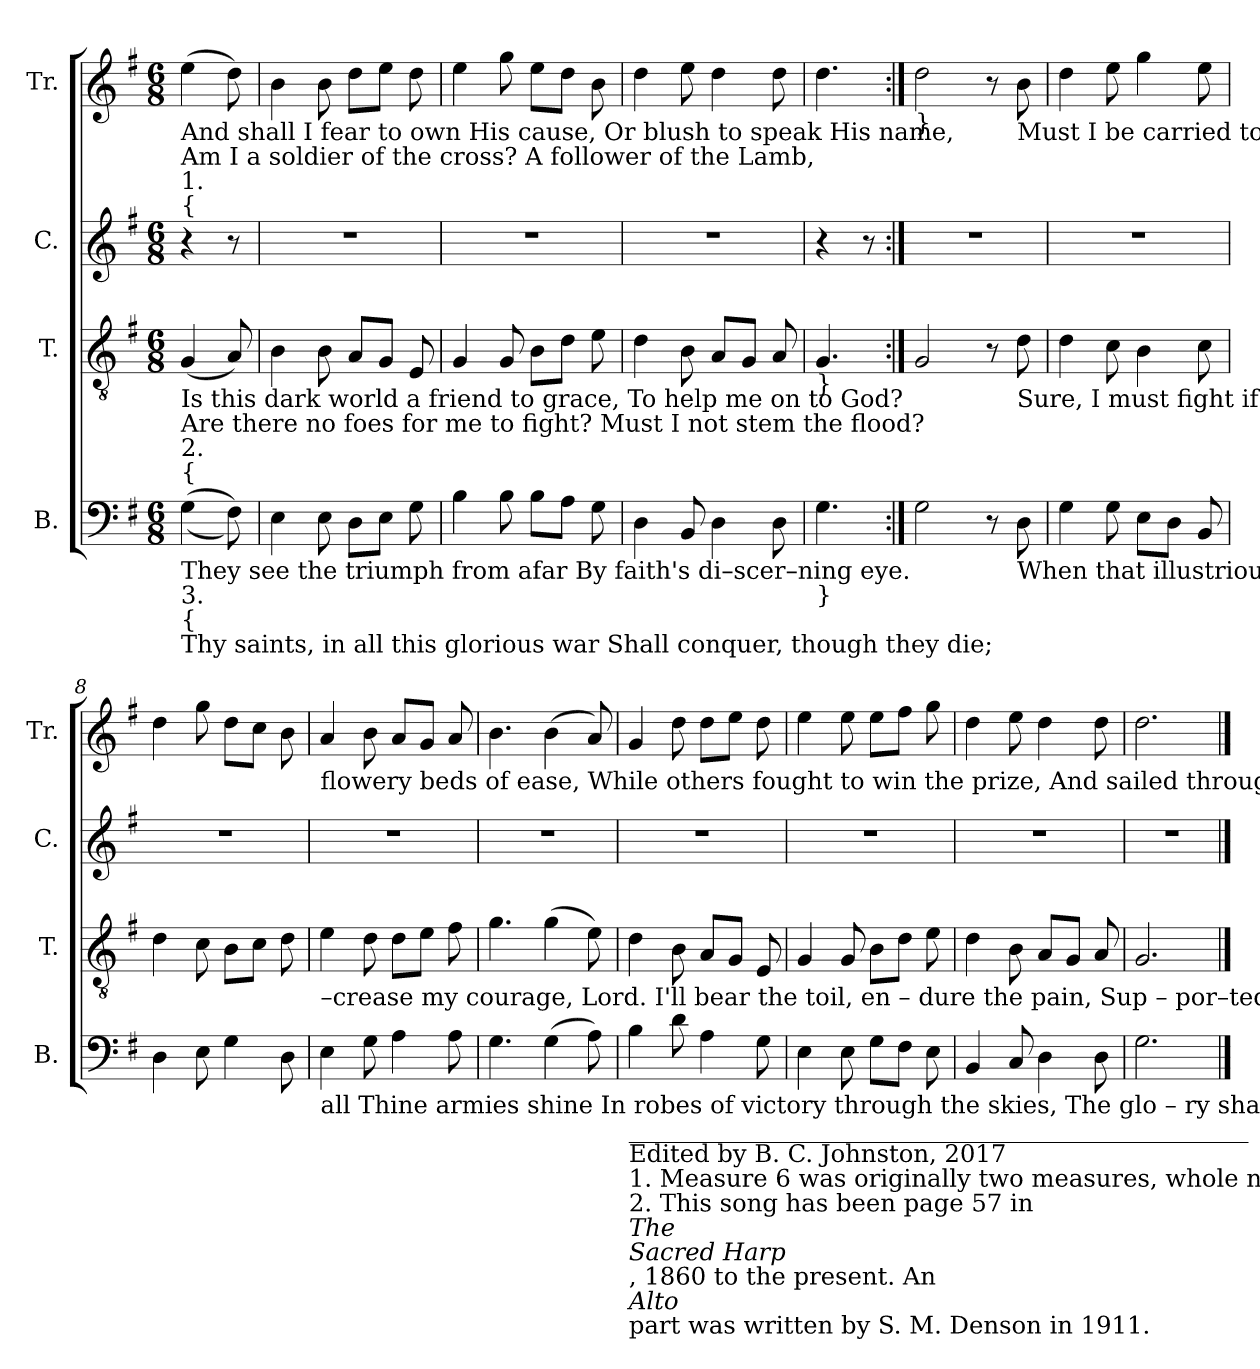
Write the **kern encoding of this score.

**kern	**kern	**kern	**kern
*part4	*part3	*part2	*part1
*staff4	*staff3	*staff2	*staff1
*I"B.	*I"T.	*I"C.	*I"Tr.
*I'B.	*I'T.	*I'C.	*I'Tr.
*clefF4	*clefGv2	*clefG2	*clefG2
*k[f#]	*k[f#]	*k[f#]	*k[f#]
*M6/8	*M6/8	*M6/8	*M6/8
*MM100	*MM100	*MM100	*MM100
=1	=1	=1	=1
!	!	!	!LO:TX:b:t=And  shall I  fear to own His cause, Or blush to speak His name,
!	!	!	!LO:TX:b:t=Am      I     a   soldier    of  the cross?   A follower of the Lamb,
!	!	!	!LO:TX:b:t=1.
!	!	!	!LO:TX:b:t={
!	!LO:TX:b:t=Is     this dark world a friend to grace,  To  help  me  on  to God?	!	!
!	!LO:TX:b:t=Are  there  no  foes  for  me  to  fight?  Must I not stem the flood?	!	!
!	!LO:TX:b:t=2.	!	!
!	!LO:TX:b:t={	!	!
!LO:TX:b:t=They  see  the  triumph  from afar   By  faith's  di–scer–ning  eye.	!	!	!
!LO:TX:b:t=3.	!	!	!
!LO:TX:b:t={	!	!	!
!LO:TX:b:t=Thy saints, in all this glorious war  Shall conquer, though they die;	!	!	!
((4G\	(4G/	4r	(4ee\
8F#\))	8A/)	8r	8dd\)
=2	=2	=2	=2
4E\	4B\	2.r	4b\
8E\	8B\	.	8b\
8D\L	8A/L	.	8dd\L
8E\J	8G/J	.	8ee\J
8G\	8E/	.	8dd\
=3	=3	=3	=3
4B\	4G/	2.r	4ee\
8B\	8G/	.	8gg\
8B\L	8B\L	.	8ee\L
8A\J	8d\J	.	8dd\J
8G\	8e\	.	8b\
=4	=4	=4	=4
4D\	4d\	2.r	4dd\
8BB/	8B\	.	8ee\
4D\	8A/L	.	4dd\
.	8G/J	.	.
8D\	8A/	.	8dd\
=5	=5	=5	=5
!	!LO:TX:b:t=}	!	!
!LO:TX:b:t=}	!	!	!
4.G\	4.G/	4r	4.dd\
.	.	8r	.
=6:|!	=6:|!	=6:|!	=6:|!
!	!	!	!LO:TX:b:t=}
2G\	2G/	2.r	2dd\
8r	8r	.	8r
!	!	!	!LO:TX:b:t=Must  I  be  carried  to  the  skies   On
!	!LO:TX:b:t=Sure, I must fight if I would  reign;  In –	!	!
!LO:TX:b:t=When that illustrious day shall rise  And	!	!	!
8D\	8d\	.	8b\
=7	=7	=7	=7
4G\	4d\	2.r	4dd\
8G\	8c\	.	8ee\
8E\L	4B\	.	4gg\
8D\J	.	.	.
8BB/	8c\	.	8ee\
=8	=8	=8	=8
4D\	4d\	2.r	4dd\
8E\	8c\	.	8gg\
4G\	8B\L	.	8dd\L
.	8c\J	.	8cc\J
8D\	8d\	.	8b\
!!LO:LB:g=z
=9	=9	=9	=9
!	!	!	!LO:TX:b:t=flowery beds of  ease, While  others  fought  to   win  the  prize,  And sailed through bloody seas?
!	!LO:TX:b:t=–crease my courage, Lord.  I'll  bear   the  toil,  en – dure  the  pain,  Sup – por–ted  by   Thy word.	!	!
!LO:TX:b:t=all  Thine  armies  shine  In     robes  of  victory  through  the skies,  The  glo – ry  shall  be  Thine.	!	!	!
4E\	4e\	2.r	4a/
8G\	8d\	.	8b\
4A\	8d\L	.	8a/L
.	8e\J	.	8g/J
8A\	8f#\	.	8a/
=10	=10	=10	=10
4.G\	4.g\	2.r	4.b\
(4G\	(4g\	.	(4b\
8A\)	8e\)	.	8a/)
=11	=11	=11	=11
!LO:TX:b:t=___________________________________________________	!	!	!
!LO:TX:b:t=Edited by B. C. Johnston, 2017	!	!	!
!LO:TX:b:t=1. Measure 6 was originally two measures, whole note - half rest - eighth rest.	!	!	!
!LO:TX:b:t=2. This song has been page 57 in	!	!	!
!LO:TX:b:i:t=The	!	!	!
!LO:TX:b:i:t=Sacred Harp	!	!	!
!LO:TX:b:t=, 1860 to the present.  An	!	!	!
!LO:TX:b:i:t=Alto	!	!	!
!LO:TX:b:t=part was written by S. M. Denson in 1911.	!	!	!
4B\	4d\	2.r	4g/
8d\	8B\	.	8dd\
4A\	8A/L	.	8dd\L
.	8G/J	.	8ee\J
8G\	8E/	.	8dd\
=12	=12	=12	=12
4E\	4G/	2.r	4ee\
8E\	8G/	.	8ee\
8G\L	8B\L	.	8ee\L
8F#\J	8d\J	.	8ff#\J
8E\	8e\	.	8gg\
=13	=13	=13	=13
4BB/	4d\	2.r	4dd\
8C/	8B\	.	8ee\
4D\	8A/L	.	4dd\
.	8G/J	.	.
8D\	8A/	.	8dd\
=14	=14	=14	=14
2.G\	2.G/	2.r	2.dd\
==	==	==	==
*-	*-	*-	*-
